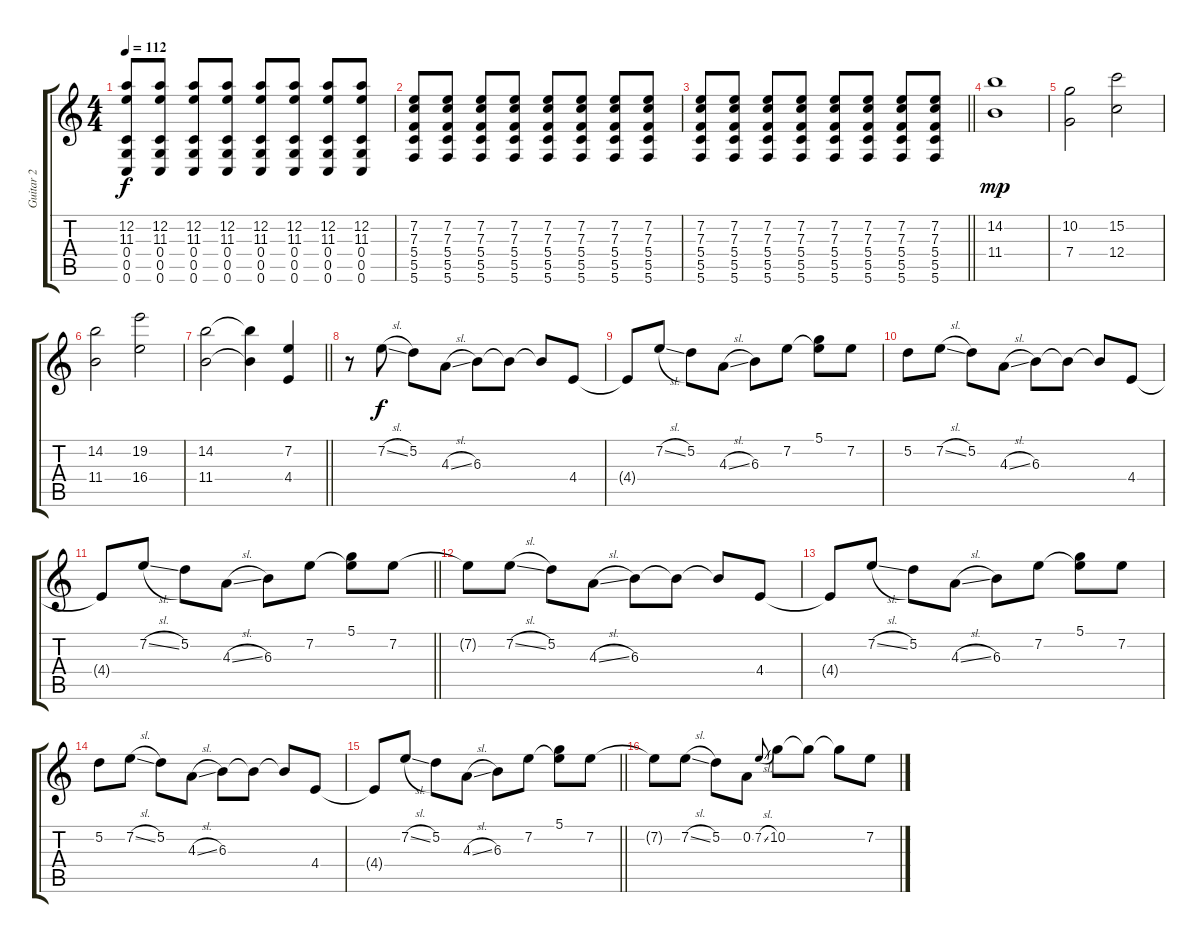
\track ("Guitar 2" "Guitar 2") {instrument distortionguitar}
\staff {score tabs}
\tuning (D4 A3 F3 C3 G2 C2) {hide}
\ts (4 4)
\tempo 112
\clef g2
\ks c
(12.2 11.3 0.4 0.5 0.6).8{dy f} (12.2 11.3 0.4 0.5 0.6).8 (12.2 11.3 0.4 0.5 0.6).8 (12.2 11.3 0.4 0.5 0.6).8 (12.2 11.3 0.4 0.5 0.6).8 (12.2 11.3 0.4 0.5 0.6).8 (12.2 11.3 0.4 0.5 0.6).8 (12.2 11.3 0.4 0.5 0.6).8 |
(7.2 7.3 5.4 5.5 5.6).8 (7.2 7.3 5.4 5.5 5.6).8 (7.2 7.3 5.4 5.5 5.6).8 (7.2 7.3 5.4 5.5 5.6).8 (7.2 7.3 5.4 5.5 5.6).8 (7.2 7.3 5.4 5.5 5.6).8 (7.2 7.3 5.4 5.5 5.6).8 (7.2 7.3 5.4 5.5 5.6).8 |
\barLineRight lightlight
(7.2 7.3 5.4 5.5 5.6).8 (7.2 7.3 5.4 5.5 5.6).8 (7.2 7.3 5.4 5.5 5.6).8 (7.2 7.3 5.4 5.5 5.6).8 (7.2 7.3 5.4 5.5 5.6).8 (7.2 7.3 5.4 5.5 5.6).8 (7.2 7.3 5.4 5.5 5.6).8 (7.2 7.3 5.4 5.5 5.6).8 |
(14.2 11.4).1{dy mp instrument violin} |
(10.2 7.4).2 (15.2 12.4).2 |
(14.2 11.4).2 (19.2 16.4).2 |
\barLineRight lightlight
(14.2 11.4).2 (14.2{t} 11.4{t}).4 (7.2 4.4).4 |
r.8 7.2{sl}.8{dy f volume 13 balance 10 instrument overdrivenguitar} 5.2.8 4.3{sl}.8 6.3.8 6.3{t}.8 6.3{t}.8 4.4.8 |
4.4{t}.8 7.2{sl}.8 5.2.8 4.3{sl}.8 6.3.8 7.2.8 (5.1 7.2{t}).8 7.2.8 |
5.2.8 7.2{sl}.8 5.2.8 4.3{sl}.8 6.3.8 6.3{t}.8 6.3{t}.8 4.4.8 |
\barLineRight lightlight
4.4{t}.8 7.2{sl}.8 5.2.8 4.3{sl}.8 6.3.8 7.2.8 (5.1 7.2{t}).8 7.2.8 |
7.2{t}.8 7.2{sl}.8 5.2.8 4.3{sl}.8 6.3.8 6.3{t}.8 6.3{t}.8 4.4.8 |
4.4{t}.8 7.2{sl}.8 5.2.8 4.3{sl}.8 6.3.8 7.2.8 (5.1 7.2{t}).8 7.2.8 |
5.2.8 7.2{sl}.8 5.2.8 4.3{sl}.8 6.3.8 6.3{t}.8 6.3{t}.8 4.4.8 |
\barLineRight lightlight
4.4{t}.8 7.2{sl}.8 5.2.8 4.3{sl}.8 6.3.8 7.2.8 (5.1 7.2{t}).8 7.2.8 |
7.2{t}.8 7.2{sl}.8 5.2.8 0.2.8 7.2{sl}.8{gr onbeat} 10.2.8 10.2{t}.8 10.2{t}.8 7.2.8
